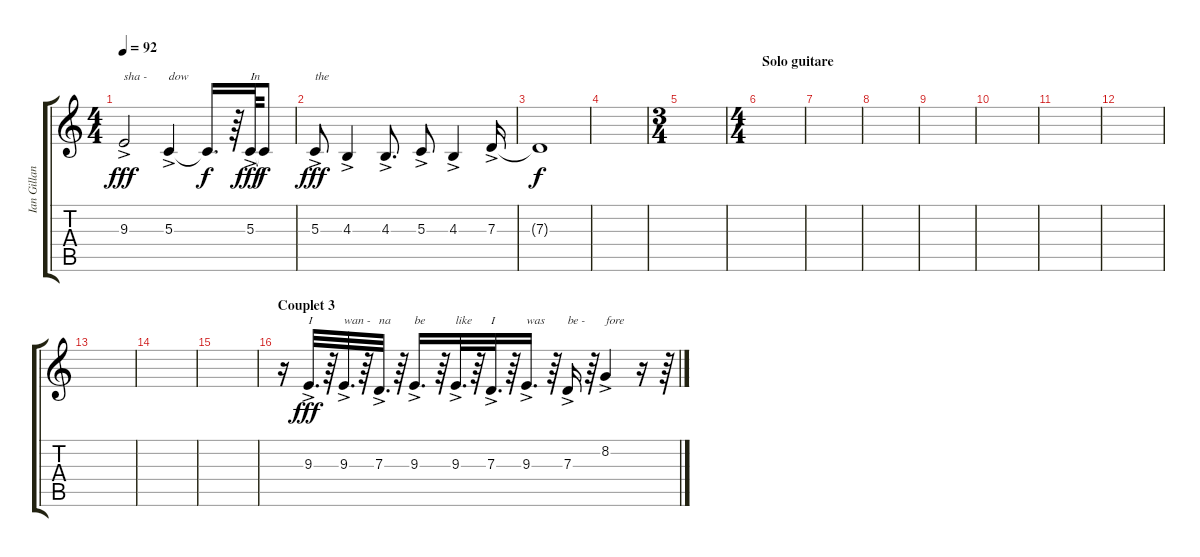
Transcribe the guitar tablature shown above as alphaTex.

\track ("Ian Gillan" "Ian Gillan") {instrument stringensemble1}
\staff {score tabs}
\tuning (E4 B3 G3 D3 A2 E2) {hide}
\ts (4 4)
\tempo 92
\clef g2
\ks c
9.3{ac}.2{txt "sha -" dy fff} 5.3{ac}.4{txt "dow"} 5.3{t}.16{d dy f} r.64 5.3{ac}.64{txt "In" dy fff} 5.3{t}.8{dy f} |
5.3{ac}.8{txt "the" dy fff} 4.3{ac}.4 4.3{ac}.8{d} 5.3{ac}.8 4.3{ac}.4 7.3{ac}.16 |
7.3{t}.1{dy f} |
|
\ts (3 4)
|
\ts (4 4)
\section ("" "Solo guitare")
|
|
|
|
|
|
|
|
|
|
\section ("" "Couplet 3")
r.16 9.3{ac}.32{d txt "I" dy fff} r.64 9.3{ac}.32{d txt "wan -"} r.64 7.3{ac}.32{d txt "na"} r.64 9.3{ac}.16{d txt "be"} r.64 9.3{ac}.32{d txt "like"} r.64 7.3{ac}.32{d txt "I"} r.64 9.3{ac}.16{d txt "was"} r.64 7.3{ac}.16{txt "be -"} r.64 8.2{ac}.4{txt "fore"} r.16 r.64
